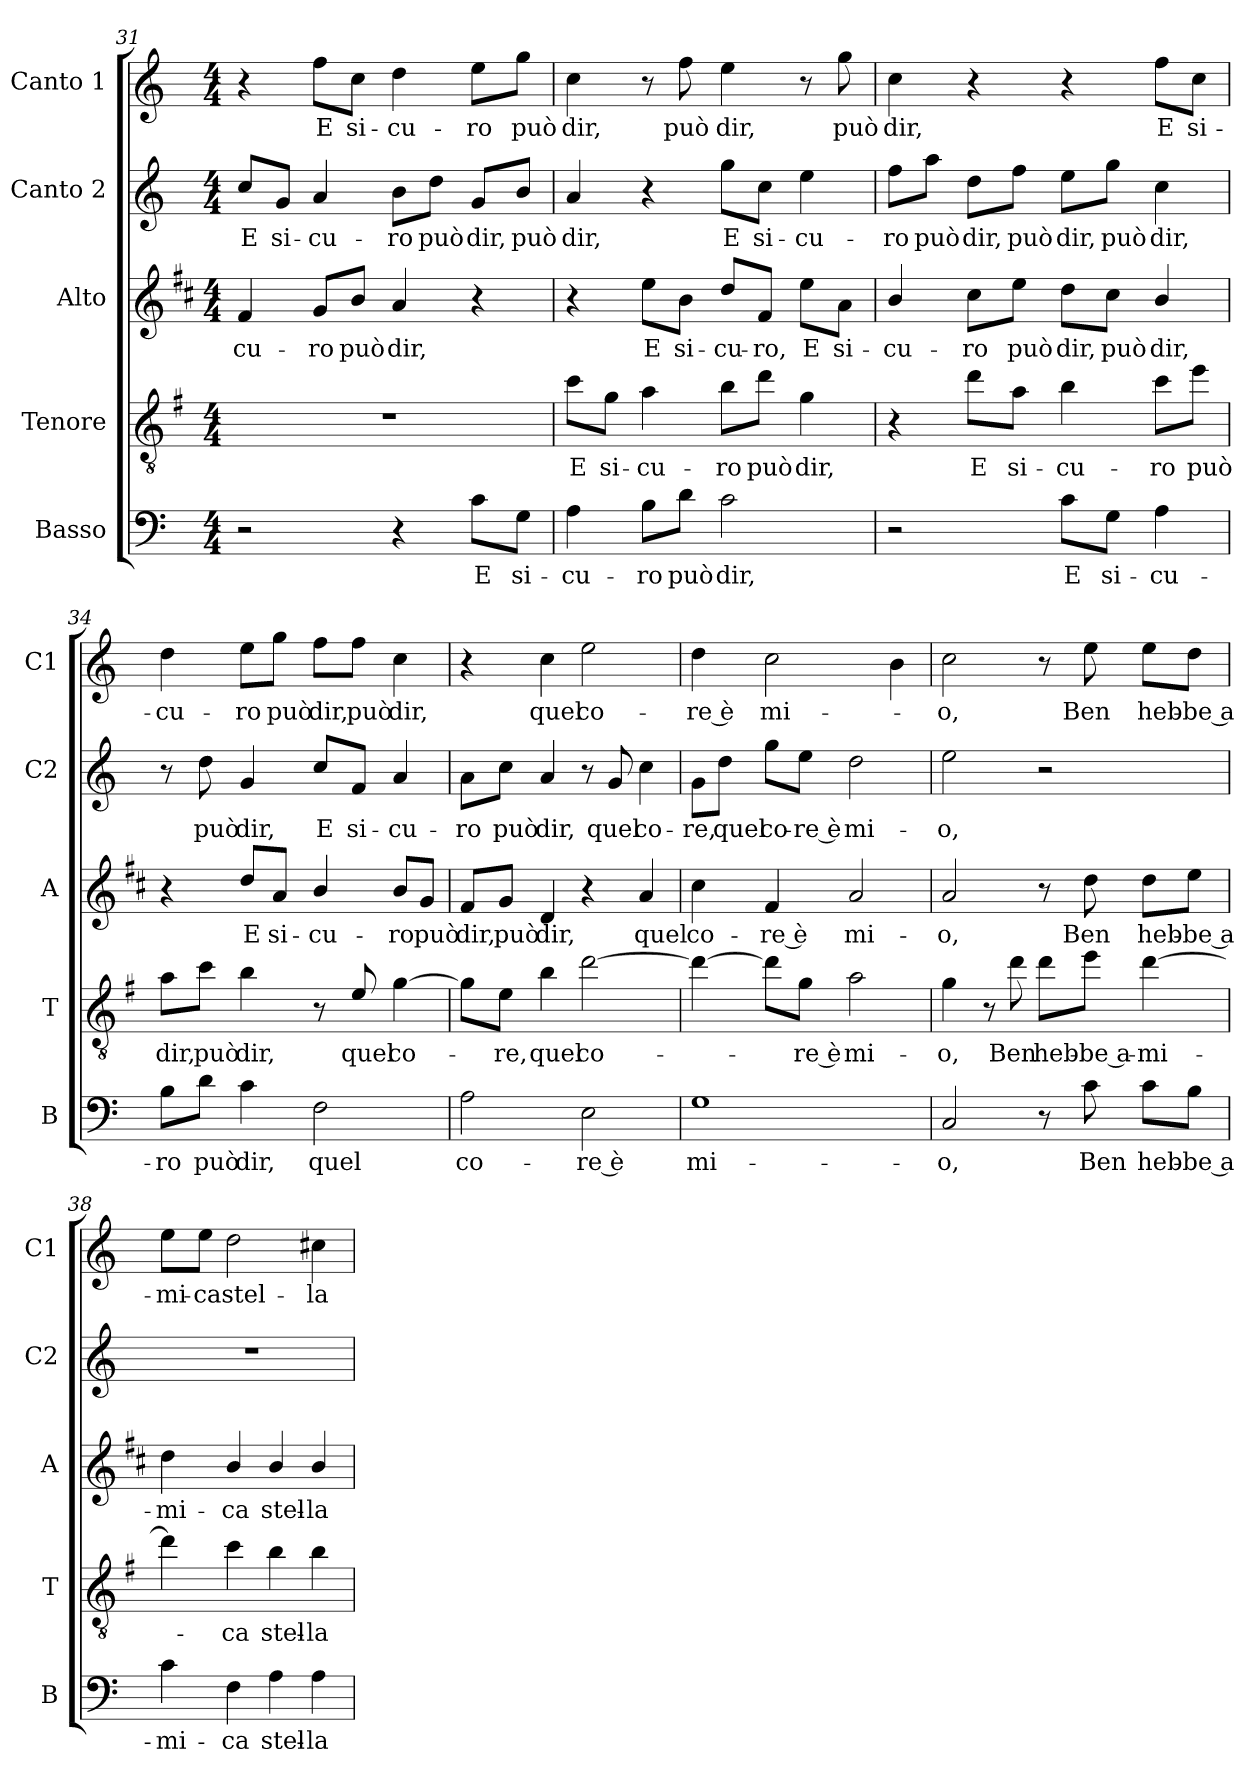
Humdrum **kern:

**kern	**text	**kern	**text	**kern	**text	**kern	**text	**kern	**text
*part5	*part5	*part4	*part4	*part3	*part3	*part2	*part2	*part1	*part1
*staff5	*staff5	*staff4	*staff4	*staff3	*staff3	*staff2	*staff2	*staff1	*staff1
*I"Basso	*	*I"Tenore	*	*I"Alto	*	*I"Canto 2	*	*I"Canto 1	*
*I'B	*	*I'T	*	*I'A	*	*I'C2	*	*I'C1	*
*clefF4	*	*clefGv2	*	*clefG2	*	*clefG2	*	*clefG2	*
*	*	*ITrd4c7	*	*ITrd1c2	*	*	*	*	*
*k[]	*	*k[]	*	*k[]	*	*k[]	*	*k[]	*
*C:	*	*C:	*	*C:	*	*C:	*	*C:	*
*M4/4	*	*M4/4	*	*M4/4	*	*M4/4	*	*M4/4	*
=31	=31	=31	=31	=31	=31	=31	=31	=31	=31
!	!	!	!	!	!LO:LY:b	!	!LO:LY:b	!	!
2r	.	1r	.	4e/	-cu-	8cc/L	E	4r	.
!	!	!	!	!	!	!	!LO:LY:b	!	!
.	.	.	.	.	.	8g/J	si-	.	.
!	!	!	!	!	!LO:LY:b	!	!LO:LY:b	!	!LO:LY:b
.	.	.	.	8f/L	-ro	4a/	-cu-	8ff\L	E
!	!	!	!	!	!LO:LY:b	!	!	!	!LO:LY:b
.	.	.	.	8a/J	può	.	.	8cc\J	si-
!	!	!	!	!	!LO:LY:b	!	!LO:LY:b	!	!LO:LY:b
4r	.	.	.	4g/	dir,	8b\L	-ro	4dd\	-cu-
!	!	!	!	!	!	!	!LO:LY:b	!	!
.	.	.	.	.	.	8dd\J	può	.	.
!	!LO:LY:b	!	!	!	!	!	!LO:LY:b	!	!LO:LY:b
8c\L	E	.	.	4r	.	8g/L	dir,	8ee\L	-ro
!	!LO:LY:b	!	!	!	!	!	!LO:LY:b	!	!LO:LY:b
8G\J	si-	.	.	.	.	8b/J	può	8gg\J	può
=32	=32	=32	=32	=32	=32	=32	=32	=32	=32
!	!LO:LY:b	!	!LO:LY:b	!	!	!	!LO:LY:b	!	!LO:LY:b
4A\	-cu-	8f\L	E	4r	.	4a/	dir,	4cc\	dir,
!	!	!	!LO:LY:b	!	!	!	!	!	!
.	.	8c\J	si-	.	.	.	.	.	.
!	!LO:LY:b	!	!LO:LY:b	!	!LO:LY:b	!	!	!	!
8B\L	-ro	4d\	-cu-	8dd\L	E	4r	.	8r	.
!	!LO:LY:b	!	!	!	!LO:LY:b	!	!	!	!LO:LY:b
8d\J	può	.	.	8a\J	si-	.	.	8ff\	può
!	!LO:LY:b	!	!LO:LY:b	!	!LO:LY:b	!	!LO:LY:b	!	!LO:LY:b
2c\	dir,	8e\L	-ro	8cc/L	-cu-	8gg\L	E	4ee\	dir,
!	!	!	!LO:LY:b	!	!LO:LY:b	!	!LO:LY:b	!	!
.	.	8g\J	può	8e/J	-ro,	8cc\J	si-	.	.
!	!	!	!LO:LY:b	!	!LO:LY:b	!	!LO:LY:b	!	!
.	.	4c\	dir,	8dd\L	E	4ee\	-cu-	8r	.
!	!	!	!	!	!LO:LY:b	!	!	!	!LO:LY:b
.	.	.	.	8g\J	si-	.	.	8gg\	può
=33	=33	=33	=33	=33	=33	=33	=33	=33	=33
!	!	!	!	!	!LO:LY:b	!	!LO:LY:b	!	!LO:LY:b
2r	.	4r	.	4a/	-cu-	8ff\L	-ro	4cc\	dir,
!	!	!	!	!	!	!	!LO:LY:b	!	!
.	.	.	.	.	.	8aa\J	può	.	.
!	!	!	!LO:LY:b	!	!LO:LY:b	!	!LO:LY:b	!	!
.	.	8g\L	E	8b\L	-ro	8dd\L	dir,	4r	.
!	!	!	!LO:LY:b	!	!LO:LY:b	!	!LO:LY:b	!	!
.	.	8d\J	si-	8dd\J	può	8ff\J	può	.	.
!	!LO:LY:b	!	!LO:LY:b	!	!LO:LY:b	!	!LO:LY:b	!	!
8c\L	E	4e\	-cu-	8cc\L	dir,	8ee\L	dir,	4r	.
!	!LO:LY:b	!	!	!	!LO:LY:b	!	!LO:LY:b	!	!
8G\J	si-	.	.	8b\J	può	8gg\J	può	.	.
!	!LO:LY:b	!	!LO:LY:b	!	!LO:LY:b	!	!LO:LY:b	!	!LO:LY:b
4A\	-cu-	8f\L	-ro	4a/	dir,	4cc\	dir,	8ff\L	E
!	!	!	!LO:LY:b	!	!	!	!	!	!LO:LY:b
.	.	8a\J	può	.	.	.	.	8cc\J	si-
!!LO:PB:g=z
=34	=34	=34	=34	=34	=34	=34	=34	=34	=34
!	!LO:LY:b	!	!LO:LY:b	!	!	!	!	!	!LO:LY:b
8B\L	-ro	8d\L	dir,	4r	.	8r	.	4dd\	-cu-
!	!LO:LY:b	!	!LO:LY:b	!	!	!	!LO:LY:b	!	!
8d\J	può	8f\J	può	.	.	8dd\	può	.	.
!	!LO:LY:b	!	!LO:LY:b	!	!LO:LY:b	!	!LO:LY:b	!	!LO:LY:b
4c\	dir,	4e\	dir,	8cc/L	E	4g/	dir,	8ee\L	-ro
!	!	!	!	!	!LO:LY:b	!	!	!	!LO:LY:b
.	.	.	.	8g/J	si-	.	.	8gg\J	può
!	!LO:LY:b	!	!	!	!LO:LY:b	!	!LO:LY:b	!	!LO:LY:b
2F\	quel	8r	.	4a/	-cu-	8cc/L	E	8ff\L	dir,
!	!	!	!LO:LY:b	!	!	!	!LO:LY:b	!	!LO:LY:b
.	.	8A/	quel	.	.	8f/J	si-	8ff\J	può
!	!	!	!LO:LY:b	!	!LO:LY:b	!	!LO:LY:b	!	!LO:LY:b
.	.	[4c\	co-	8a/L	-ro	4a/	-cu-	4cc\	dir,
!	!	!	!	!	!LO:LY:b	!	!	!	!
.	.	.	.	8f/J	può	.	.	.	.
=35	=35	=35	=35	=35	=35	=35	=35	=35	=35
!	!LO:LY:b	!	!	!	!LO:LY:b	!	!LO:LY:b	!	!
2A\	co-	8c\L]	.	8e/L	dir,	8a\L	-ro	4r	.
!	!	!	!LO:LY:b	!	!LO:LY:b	!	!LO:LY:b	!	!
.	.	8A\J	-re,	8f/J	può	8cc\J	può	.	.
!	!	!	!LO:LY:b	!	!LO:LY:b	!	!LO:LY:b	!	!LO:LY:b
.	.	4e\	quel	4c/	dir,	4a/	dir,	4cc\	quel
!	!LO:LY:b	!	!LO:LY:b	!	!	!	!	!	!LO:LY:b
2E\	-re è	[2g\	co-	4r	.	8r	.	2ee\	co-
!	!	!	!	!	!	!	!LO:LY:b	!	!
.	.	.	.	.	.	8g/	quel	.	.
!	!	!	!	!	!LO:LY:b	!	!LO:LY:b	!	!
.	.	.	.	4g/	quel	4cc\	co-	.	.
=36	=36	=36	=36	=36	=36	=36	=36	=36	=36
!	!LO:LY:b	!	!	!	!LO:LY:b	!	!LO:LY:b	!	!LO:LY:b
1G	mi-	4g\_	.	4b\	co-	8g\L	-re,	4dd\	-re è
!	!	!	!	!	!	!	!LO:LY:b	!	!
.	.	.	.	.	.	8dd\J	quel	.	.
!	!	!	!	!	!LO:LY:b	!	!LO:LY:b	!	!LO:LY:b
.	.	8g\L]	.	4e/	-re è	8gg\L	co-	2cc\	mi-
!	!	!	!LO:LY:b	!	!	!	!LO:LY:b	!	!
.	.	8c\J	-re è	.	.	8ee\J	-re è	.	.
!	!	!	!LO:LY:b	!	!LO:LY:b	!	!LO:LY:b	!	!
.	.	2d\	mi-	2g/	mi-	2dd\	mi-	.	.
.	.	.	.	.	.	.	.	4b\	.
=37	=37	=37	=37	=37	=37	=37	=37	=37	=37
!	!LO:LY:b	!	!LO:LY:b	!	!LO:LY:b	!	!LO:LY:b	!	!LO:LY:b
2C/	-o,	4c\	-o,	2g/	-o,	2ee\	-o,	2cc\	-o,
.	.	8r	.	.	.	.	.	.	.
!	!	!	!LO:LY:b	!	!	!	!	!	!
.	.	8g\	Ben	.	.	.	.	.	.
!	!	!	!LO:LY:b	!	!	!	!	!	!
8r	.	8g\L	heb-	8r	.	2r	.	8r	.
!	!LO:LY:b	!	!LO:LY:b	!	!LO:LY:b	!	!	!	!LO:LY:b
8c\	Ben	8a\J	-be a-	8cc\	Ben	.	.	8ee\	Ben
!	!LO:LY:b	!	!LO:LY:b	!	!LO:LY:b	!	!	!	!LO:LY:b
8c\L	heb-	[4g\	-mi-	8cc\L	heb-	.	.	8ee\L	heb-
!	!LO:LY:b	!	!	!	!LO:LY:b	!	!	!	!LO:LY:b
8B\J	-be a-	.	.	8dd\J	-be a-	.	.	8dd\J	-be a-
!!LO:LB:g=z
=38	=38	=38	=38	=38	=38	=38	=38	=38	=38
!	!LO:LY:b	!	!	!	!LO:LY:b	!	!	!	!LO:LY:b
4c\	-mi-	4g\]	.	4cc\	-mi-	1r	.	8ee\L	-mi-
!	!	!	!	!	!	!	!	!	!LO:LY:b
.	.	.	.	.	.	.	.	8ee\J	-ca
!	!LO:LY:b	!	!LO:LY:b	!	!LO:LY:b	!	!	!	!LO:LY:b
4F\	-ca	4f\	-ca	4a/	-ca	.	.	2dd\	stel-
!	!LO:LY:b	!	!LO:LY:b	!	!LO:LY:b	!	!	!	!
4A\	stel-	4e\	stel-	4a/	stel-	.	.	.	.
!	!LO:LY:b	!	!LO:LY:b	!	!LO:LY:b	!	!	!	!LO:LY:b
4A\	-la	4e\	-la	4a/	-la	.	.	4cc#X\	-la
=	=	=	=	=	=	=	=	=	=
*-	*-	*-	*-	*-	*-	*-	*-	*-	*-
